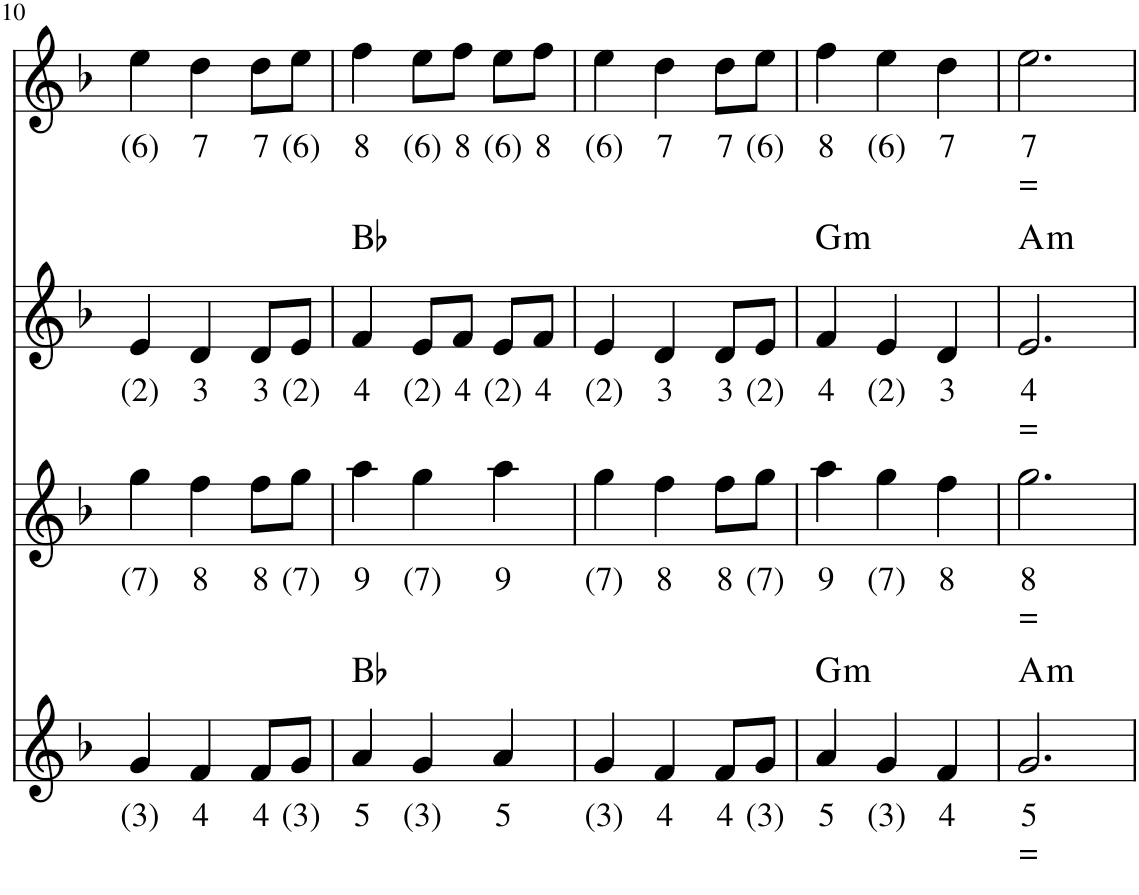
**kern	**text	**text	**kern	**text	**text	**kern	**text	**text	**harte	**kern	**text	**text
*part4	*part4	*part4	*part3	*part3	*part3	*part2	*part2	*part2	*part2	*part1	*part1	*part1
*staff4	*staff4	*staff4	*staff3	*staff3	*staff3	*staff2	*staff2	*staff2	*	*staff1	*staff1	*staff1
*I"Stem	*	*	*I"Stem	*	*	*I"Stem	*	*	*	*I"Stem	*	*
!!LO:PB:g=z
*clefG2	*	*	*clefG2	*	*	*clefG2	*	*	*	*clefG2	*	*
*k[b-]	*	*	*k[b-]	*	*	*k[b-]	*	*	*	*k[b-]	*	*
*M3/4	*	*	*M3/4	*	*	*M3/4	*	*	*	*M3/4	*	*
=10	=10	=10	=10	=10	=10	=10	=10	=10	=10	=10	=10	=10
!	!LO:LY:b	!	!	!LO:LY:b	!	!	!LO:LY:b	!	!	!	!LO:LY:b	!
4g/	(3)	.	4gg\	(7)	.	4e/	(2)	.	.	4ee\	(6)	.
!	!LO:LY:b	!	!	!LO:LY:b	!	!	!LO:LY:b	!	!	!	!LO:LY:b	!
4f/	4	.	4ff\	8	.	4d/	3	.	.	4dd\	7	.
!	!LO:LY:b	!	!	!LO:LY:b	!	!	!LO:LY:b	!	!	!	!LO:LY:b	!
8f/L	4	.	8ff\L	8	.	8d/L	3	.	.	8dd\L	7	.
!	!LO:LY:b	!	!	!LO:LY:b	!	!	!LO:LY:b	!	!	!	!LO:LY:b	!
8g/J	(3)	.	8gg\J	(7)	.	8e/J	(2)	.	.	8ee\J	(6)	.
=11	=11	=11	=11	=11	=11	=11	=11	=11	=11	=11	=11	=11
!	!LO:LY:b	!	!	!LO:LY:b	!	!	!LO:LY:b	!	!	!	!LO:LY:b	!
4a/	5	.	4aa\	9	.	4f/	4	.	Bb:maj	4ff\	8	.
!	!LO:LY:b	!	!	!LO:LY:b	!	!	!LO:LY:b	!	!	!	!LO:LY:b	!
4g/	(3)	.	4gg\	(7)	.	8e/L	(2)	.	.	8ee\L	(6)	.
!	!	!	!	!	!	!	!LO:LY:b	!	!	!	!LO:LY:b	!
.	.	.	.	.	.	8f/J	4	.	.	8ff\J	8	.
!	!LO:LY:b	!	!	!LO:LY:b	!	!	!LO:LY:b	!	!	!	!LO:LY:b	!
4a/	5	.	4aa\	9	.	8e/L	(2)	.	.	8ee\L	(6)	.
!	!	!	!	!	!	!	!LO:LY:b	!	!	!	!LO:LY:b	!
.	.	.	.	.	.	8f/J	4	.	.	8ff\J	8	.
=12	=12	=12	=12	=12	=12	=12	=12	=12	=12	=12	=12	=12
!	!LO:LY:b	!	!	!LO:LY:b	!	!	!LO:LY:b	!	!	!	!LO:LY:b	!
4g/	(3)	.	4gg\	(7)	.	4e/	(2)	.	.	4ee\	(6)	.
!	!LO:LY:b	!	!	!LO:LY:b	!	!	!LO:LY:b	!	!	!	!LO:LY:b	!
4f/	4	.	4ff\	8	.	4d/	3	.	.	4dd\	7	.
!	!LO:LY:b	!	!	!LO:LY:b	!	!	!LO:LY:b	!	!	!	!LO:LY:b	!
8f/L	4	.	8ff\L	8	.	8d/L	3	.	.	8dd\L	7	.
!	!LO:LY:b	!	!	!LO:LY:b	!	!	!LO:LY:b	!	!	!	!LO:LY:b	!
8g/J	(3)	.	8gg\J	(7)	.	8e/J	(2)	.	.	8ee\J	(6)	.
=13	=13	=13	=13	=13	=13	=13	=13	=13	=13	=13	=13	=13
!	!LO:LY:b	!	!	!LO:LY:b	!	!	!LO:LY:b	!	!LO:H:kt=m	!	!LO:LY:b	!
4a/	5	.	4aa\	9	.	4f/	4	.	G:min	4ff\	8	.
!	!LO:LY:b	!	!	!LO:LY:b	!	!	!LO:LY:b	!	!	!	!LO:LY:b	!
4g/	(3)	.	4gg\	(7)	.	4e/	(2)	.	.	4ee\	(6)	.
!	!LO:LY:b	!	!	!LO:LY:b	!	!	!LO:LY:b	!	!	!	!LO:LY:b	!
4f/	4	.	4ff\	8	.	4d/	3	.	.	4dd\	7	.
=14	=14	=14	=14	=14	=14	=14	=14	=14	=14	=14	=14	=14
!	!LO:LY:b	!LO:LY:b	!	!LO:LY:b	!LO:LY:b	!	!LO:LY:b	!LO:LY:b	!LO:H:kt=m	!	!LO:LY:b	!LO:LY:b
2.g/	5	=	2.gg\	8	=	2.e/	4	=	A:min	2.ee\	7	=
=	=	=	=	=	=	=	=	=	=	=	=	=
*-	*-	*-	*-	*-	*-	*-	*-	*-	*-	*-	*-	*-
